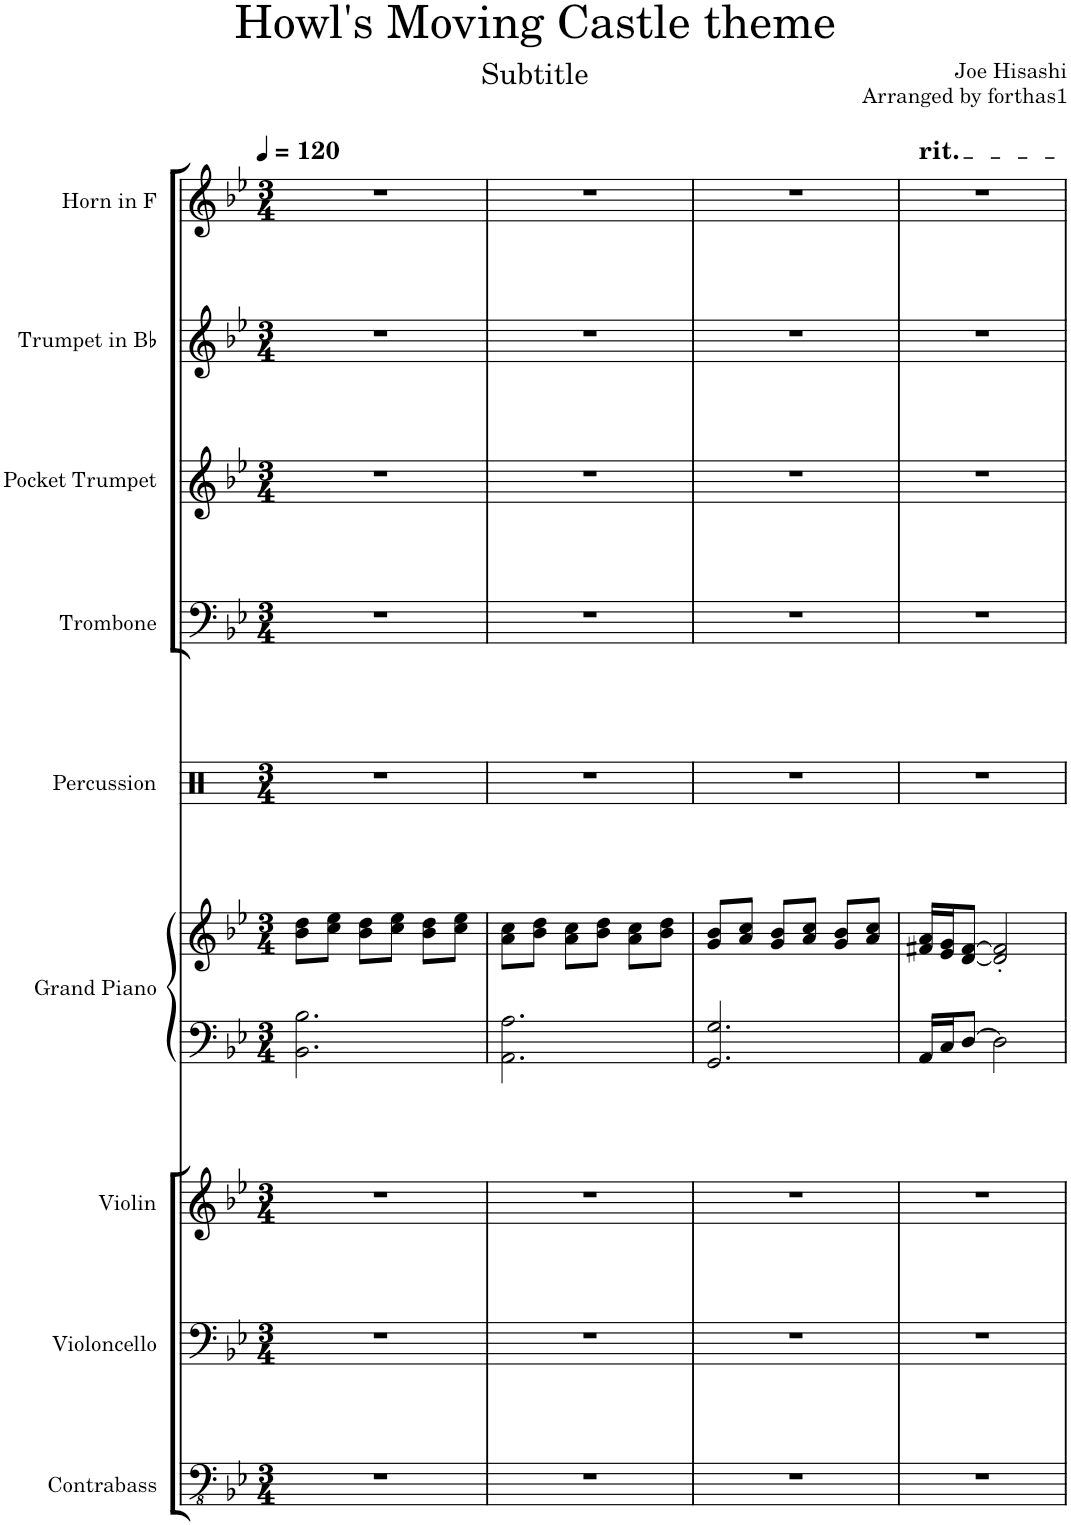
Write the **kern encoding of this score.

**kern	**kern	**kern	**kern	**kern	**kern	**kern	**kern	**kern	**kern
*part9	*part8	*part7	*part6	*part6	*part5	*part4	*part3	*part2	*part1
*staff10	*staff9	*staff8	*staff7	*staff6	*staff5	*staff4	*staff3	*staff2	*staff1
*I"Contrabass	*I"Violoncello	*I"Violin	*I"Grand Piano	*	*I"Percussion	*I"Trombone	*I"Pocket Trumpet	*I"Trumpet in Bb	*I"Horn in F
*I'Cb.	*I'Vc.	*I'Vln.	*I'Pno.	*	*I'Perc.	*I'Tbn.	*I'Pkt. Tpt.	*I'Tpt. in Bb	*I'Hn. in F
*clefFv4	*clefF4	*clefG2	*clefF4	*clefG2	*clefX	*clefF4	*clefG2	*clefG2	*clefG2
*Trd7c12	*	*	*	*	*	*	*Trd1c2	*Trd1c2	*Trd4c7
*k[b-e-]	*k[b-e-]	*k[b-e-]	*k[b-e-]	*k[b-e-]	*k[]	*k[b-e-]	*k[b-e-]	*k[b-e-]	*k[b-e-]
*M3/4	*M3/4	*M3/4	*M3/4	*M3/4	*M3/4	*M3/4	*M3/4	*M3/4	*M3/4
*MM120	*MM120	*MM120	*MM120	*MM120	*MM120	*MM120	*MM120	*MM120	*MM120
=1	=1	=1	=1	=1	=1	=1	=1	=1	=1
2.r	2.r	2.r	2.BB-\ 2.B-\	8b-\ 8dd\L	2.r	2.r	2.r	2.r	2.r
.	.	.	.	8cc\ 8ee-\J	.	.	.	.	.
.	.	.	.	8b-\ 8dd\L	.	.	.	.	.
.	.	.	.	8cc\ 8ee-\J	.	.	.	.	.
.	.	.	.	8b-\ 8dd\L	.	.	.	.	.
.	.	.	.	8cc\ 8ee-\J	.	.	.	.	.
=2	=2	=2	=2	=2	=2	=2	=2	=2	=2
2.r	2.r	2.r	2.AA\ 2.A\	8a\ 8cc\L	2.r	2.r	2.r	2.r	2.r
.	.	.	.	8b-\ 8dd\J	.	.	.	.	.
.	.	.	.	8a\ 8cc\L	.	.	.	.	.
.	.	.	.	8b-\ 8dd\J	.	.	.	.	.
.	.	.	.	8a\ 8cc\L	.	.	.	.	.
.	.	.	.	8b-\ 8dd\J	.	.	.	.	.
=3	=3	=3	=3	=3	=3	=3	=3	=3	=3
2.r	2.r	2.r	2.GG/ 2.G/	8g/ 8b-/L	2.r	2.r	2.r	2.r	2.r
.	.	.	.	8a/ 8cc/J	.	.	.	.	.
.	.	.	.	8g/ 8b-/L	.	.	.	.	.
.	.	.	.	8a/ 8cc/J	.	.	.	.	.
.	.	.	.	8g/ 8b-/L	.	.	.	.	.
.	.	.	.	8a/ 8cc/J	.	.	.	.	.
=4	=4	=4	=4	=4	=4	=4	=4	=4	=4
!	!	!	!	!	!	!	!	!	!LO:TX:a:t=rit.
2.r	2.r	2.r	16AA/LL	16f#X/ 16a/LL	2.r	2.r	2.r	2.r	2.r
.	.	.	16C/J	16e-/ 16g/J	.	.	.	.	.
.	.	.	[8D/J	[8d/ [8f#/J	.	.	.	.	.
.	.	.	2D\]	2d/]' 2f#/]'	.	.	.	.	.
=	=	=	=	=	=	=	=	=	=
*-	*-	*-	*-	*-	*-	*-	*-	*-	*-
